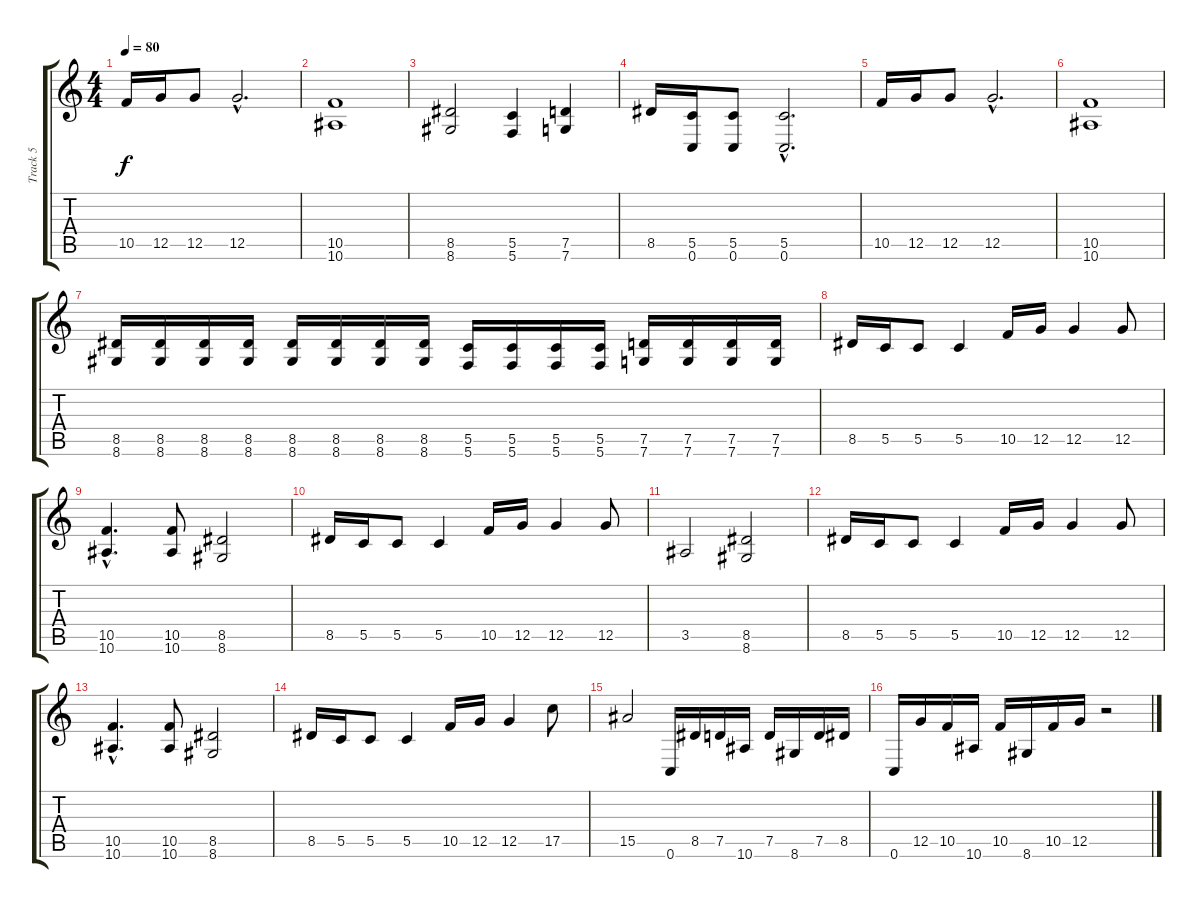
\track ("Track 5" "Track 5") {instrument distortionguitar}
\staff {score tabs}
\tuning (D4 A3 F3 C3 G2 C2) {hide}
\ts (4 4)
\tempo 80
\clef g2
\ks c
10.5.16{dy f} 12.5.16 12.5.8 12.5{hac}.2{d} |
(10.5 10.6).1 |
(8.5 8.6).2 (5.5 5.6).4 (7.5 7.6).4 |
8.5.16 (5.5 0.6).16 (5.5 0.6).8 (5.5{hac} 0.6{hac}).2{d} |
10.5.16 12.5.16 12.5.8 12.5{hac}.2{d} |
(10.5 10.6).1 |
(8.5 8.6).16 (8.5 8.6).16 (8.5 8.6).16 (8.5 8.6).16 (8.5 8.6).16 (8.5 8.6).16 (8.5 8.6).16 (8.5 8.6).16 (5.5 5.6).16 (5.5 5.6).16 (5.5 5.6).16 (5.5 5.6).16 (7.5 7.6).16 (7.5 7.6).16 (7.5 7.6).16 (7.5 7.6).16 |
8.5.16 5.5.16 5.5.8 5.5.4 10.5.16 12.5.16 12.5.4 12.5.8 |
(10.5{hac} 10.6{hac}).4{d} (10.5 10.6).8 (8.5 8.6).2 |
8.5.16 5.5.16 5.5.8 5.5.4 10.5.16 12.5.16 12.5.4 12.5.8 |
3.5.2 (8.5 8.6).2 |
8.5.16 5.5.16 5.5.8 5.5.4 10.5.16 12.5.16 12.5.4 12.5.8 |
(10.5{hac} 10.6{hac}).4{d} (10.5 10.6).8 (8.5 8.6).2 |
8.5.16 5.5.16 5.5.8 5.5.4 10.5.16 12.5.16 12.5.4 17.5.8 |
15.5.2 0.6.16 8.5.16 7.5.16 10.6.16 7.5.16 8.6.16 7.5.16 8.5.16 |
0.6.16 12.5.16 10.5.16 10.6.16 10.5.16 8.6.16 10.5.16 12.5.16 r.2
